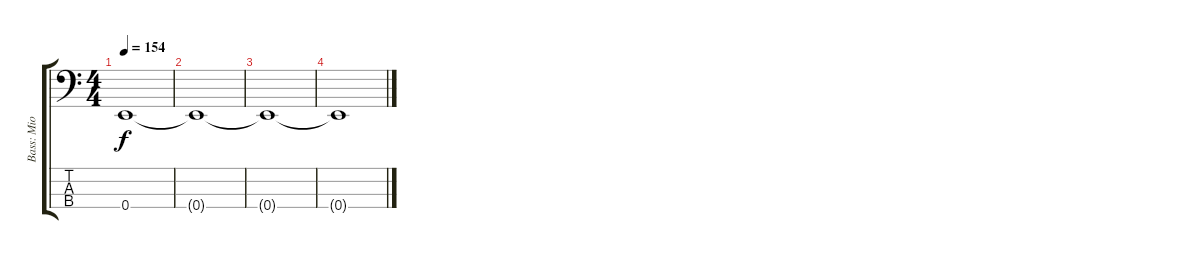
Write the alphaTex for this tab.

\track ("Bass: Mio Akiyama" "Bass: Mio ") {instrument electricbassfinger}
\staff {score tabs}
\tuning (G2 D2 A1 E1) {hide}
\ts (4 4)
\tempo 154
\clef f4
\ks c
0.4{t}.1{dy f} |
0.4{t}.1 |
0.4{t}.1 |
0.4{t}.1
